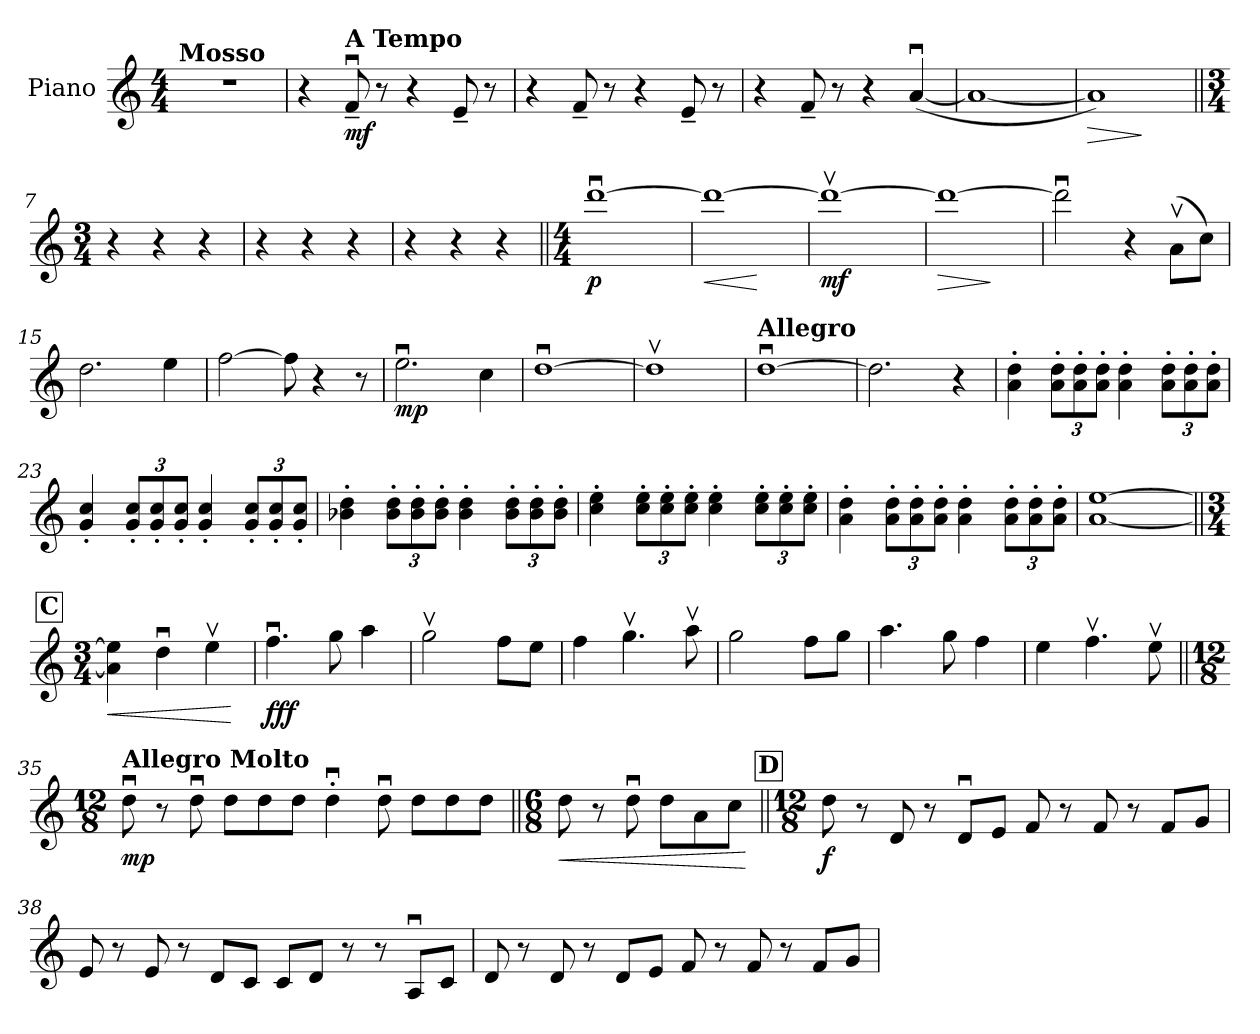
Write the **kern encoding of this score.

**kern	**dynam
*part1	*part1
*staff1	*staff1
*I"Piano	*
*I'Pno.	*
*clefG2	*
*k[]	*
*M4/4	*
=1	=1
!LO:TX:a:B:t=Mosso	!
1r	.
=2	=2
4r	.
*MM80	*
!LO:TX:a:B:t=A Tempo	!
!	!LO:DY:b
8fu~/	mf
8r	.
4r	.
8e~/	.
8r	.
=3	=3
4r	.
8f~/	.
8r	.
4r	.
8e~/	.
8r	.
=4	=4
4r	.
8f~/	.
8r	.
4r	.
([4au/	.
=5	=5
1a_	.
=6	=6
!	!LO:HP:b
1a])	>
.	]
=7||	=7||
*M3/4	*
4r	.
4r	.
4r	.
=8	=8
4r	.
4r	.
4r	.
=9	=9
4r	.
4r	.
4r	.
=10||	=10||
!!LO:REH:place=s1:a:B:fs=14:t=A
*M4/4	*
*MM100	*
!	!LO:DY:b
[1dddu	p
!!LO:LB:g=z
=11	=11
!	!LO:HP:b
1ddd_	<
.	[
=12	=12
!	!LO:DY:b
1dddv_	mf
=13	=13
!	!LO:HP:b
1ddd_	>
.	]
=14	=14
2dddu\]	.
4r	.
(8av\L	.
8cc\J)	.
=15	=15
2.dd\	.
4ee\	.
=16	=16
[2ff\	.
8ff\]	.
4r	.
8r	.
=17	=17
!	!LO:DY:b
2.eeu\	mp
4cc\	.
=18	=18
[1ddu	.
=19	=19
1ddv]	.
=20	=20
!!LO:REH:place=s1:a:B:fs=14:t=B
*MM120	*
!LO:TX:a:B:t=Allegro	!
[1ddu	.
=21	=21
2.dd\]	.
4r	.
=22	=22
4a\' 4dd\'	.
*Xbrackettup	*
12a\' 12dd\'L	.
12a\' 12dd\'	.
12a\' 12dd\'J	.
4a\' 4dd\'	.
12a\' 12dd\'L	.
12a\' 12dd\'	.
12a\' 12dd\'J	.
!!LO:LB:g=z
=23	=23
4g/' 4cc/'	.
12g/' 12cc/'L	.
12g/' 12cc/'	.
12g/' 12cc/'J	.
4g/' 4cc/'	.
12g/' 12cc/'L	.
12g/' 12cc/'	.
12g/' 12cc/'J	.
=24	=24
4b-X\' 4dd\'	.
12b-\' 12dd\'L	.
12b-\' 12dd\'	.
12b-\' 12dd\'J	.
4b-\' 4dd\'	.
12b-\' 12dd\'L	.
12b-\' 12dd\'	.
12b-\' 12dd\'J	.
=25	=25
4cc\' 4ee\'	.
12cc\' 12ee\'L	.
12cc\' 12ee\'	.
12cc\' 12ee\'J	.
4cc\' 4ee\'	.
12cc\' 12ee\'L	.
12cc\' 12ee\'	.
12cc\' 12ee\'J	.
=26	=26
4a\' 4dd\'	.
12a\' 12dd\'L	.
12a\' 12dd\'	.
12a\' 12dd\'J	.
4a\' 4dd\'	.
12a\' 12dd\'L	.
12a\' 12dd\'	.
12a\' 12dd\'J	.
=27	=27
[1a [1ee	.
!!LO:REH:place=s1:a:B:fs=14:t=C
=28||	=28||
*M3/4	*
!	!LO:HP:b
4a\] 4ee\]	<
4ddu\	.
4eev\	.
.	[
=29	=29
!	!LO:DY:b
4.ffu\	fff
8gg\	.
4aa\	.
!!LO:LB:g=z
=30	=30
2ggv\	.
8ff\L	.
8ee\J	.
=31	=31
4ff\	.
4.ggv\	.
8aav\	.
=32	=32
2gg\	.
8ff\L	.
8gg\J	.
=33	=33
4.aa\	.
8gg\	.
4ff\	.
=34	=34
4ee\	.
4.ffv\	.
8eev\	.
=35||	=35||
*M12/8	*
*MM210	*
!LO:TX:a:B:t=Allegro Molto	!
!	!LO:DY:b
8ddu\	mp
8r	.
8ddu\	.
8dd\L	.
8dd\	.
8dd\J	.
4ddu'\	.
8ddu\	.
8dd\L	.
8dd\	.
8dd\J	.
=36||	=36||
*M6/8	*
!	!LO:HP:b
8dd\	<
8r	.
8ddu\	.
8dd\L	.
8a\	.
8cc\J	.
.	[
!!LO:LB:g=z
!!LO:REH:place=s1:a:B:fs=14:t=D
=37||	=37||
*M12/8	*
!	!LO:DY:b
8dd\	f
8r	.
8d/	.
8r	.
8du/L	.
8e/J	.
8f/	.
8r	.
8f/	.
8r	.
8f/L	.
8g/J	.
=38	=38
8e/	.
8r	.
8e/	.
8r	.
8d/L	.
8c/J	.
8c/L	.
8d/J	.
8r	.
8r	.
8Au/L	.
8c/J	.
=39	=39
8d/	.
8r	.
8d/	.
8r	.
8d/L	.
8e/J	.
8f/	.
8r	.
8f/	.
8r	.
8f/L	.
8g/J	.
=	=
*-	*-
